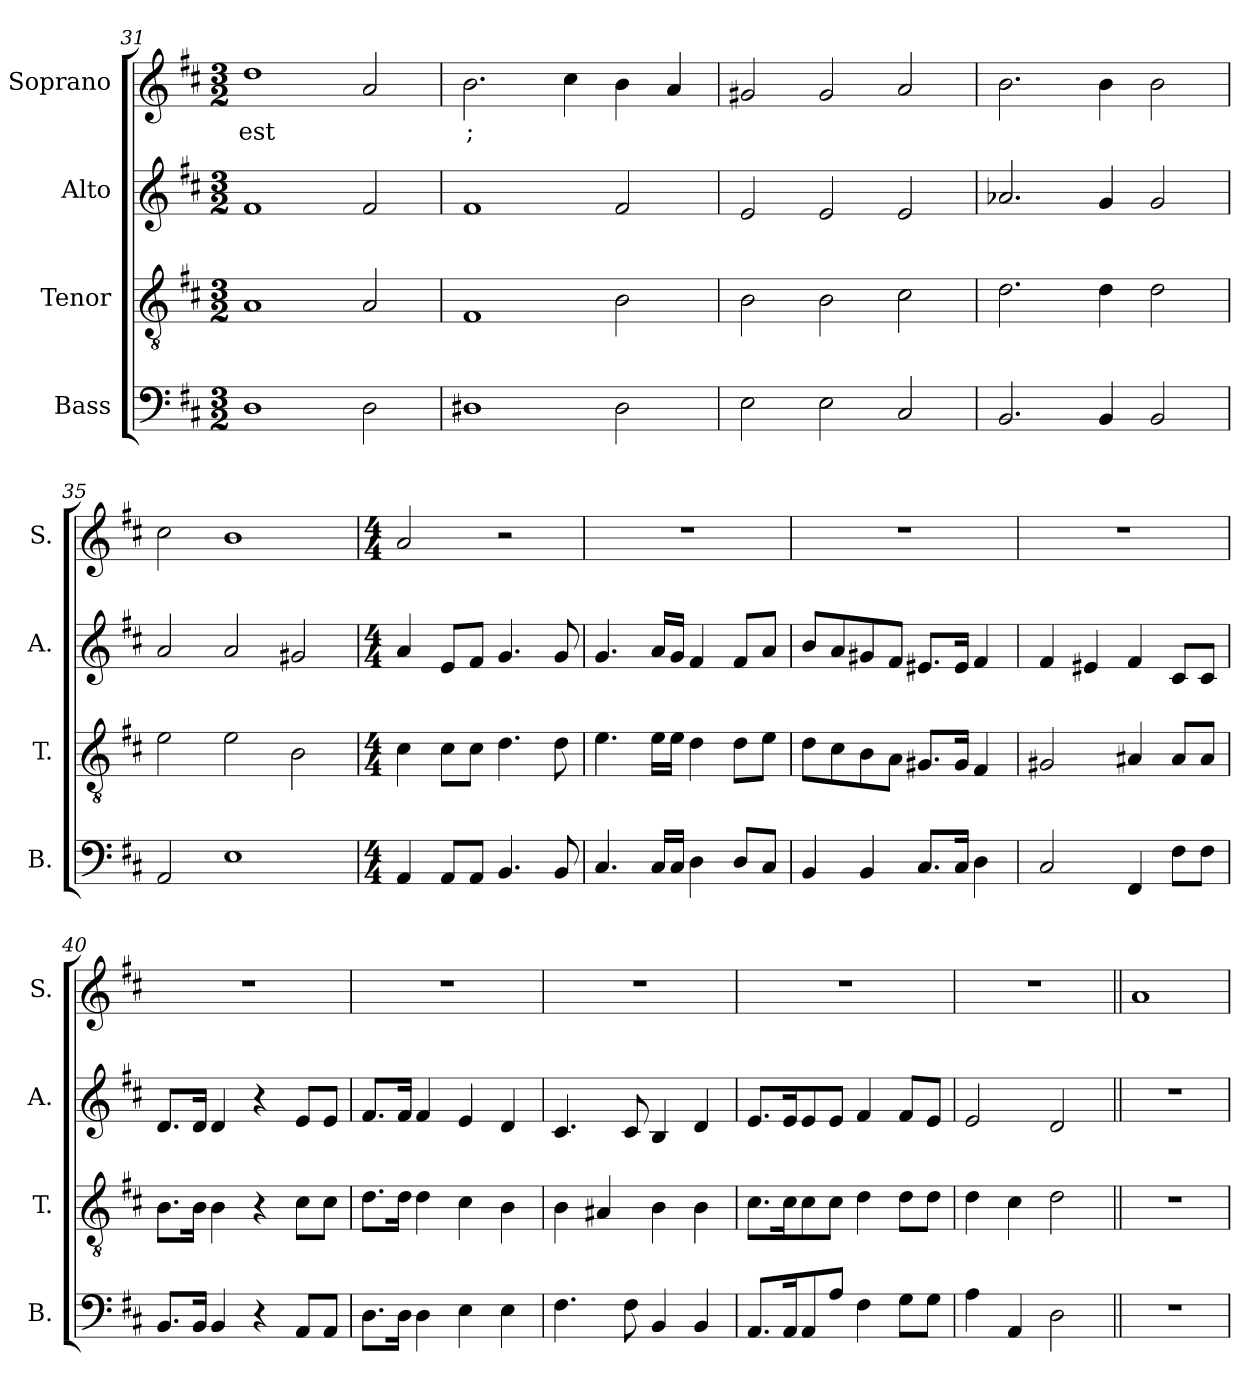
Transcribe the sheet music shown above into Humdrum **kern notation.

**kern	**kern	**kern	**kern	**text
*part4	*part3	*part2	*part1	*part1
*staff4	*staff3	*staff2	*staff1	*staff1
*I"Bass	*I"Tenor	*I"Alto	*I"Soprano	*
*I'B.	*I'T.	*I'A.	*I'S.	*
*clefF4	*clefGv2	*clefG2	*clefG2	*
*k[f#c#]	*k[f#c#]	*k[f#c#]	*k[f#c#]	*
*D:	*D:	*D:	*D:	*
*M3/2	*M3/2	*M3/2	*M3/2	*
=31	=31	=31	=31	=31
1D	1A	1f#	1dd	est
2D\	2A/	2f#/	2a/	.
!!LO:LB:g=z
=32	=32	=32	=32	=32
1D#X	1F#	1f#	2.b\	;
.	.	.	4cc#\	.
2D#\	2B\	2f#/	4b\	.
.	.	.	4a/	.
=33	=33	=33	=33	=33
2E\	2B\	2e/	2g#X/	.
2E\	2B\	2e/	2g#/	.
2C#/	2c#\	2e/	2a/	.
=34	=34	=34	=34	=34
2.BB/	2.d\	2.a-X/	2.b\	.
4BB/	4d\	4g/	4b\	.
2BB/	2d\	2g/	2b\	.
=35	=35	=35	=35	=35
2AA/	2e\	2a/	2cc#\	.
1E	2e\	2a/	1b	.
.	2B\	2g#X/	.	.
=36	=36	=36	=36	=36
*M4/4	*M4/4	*M4/4	*M4/4	*
4AA/	4c#\	4a/	2a/	.
8AA/L	8c#\L	8e/L	.	.
8AA/J	8c#\J	8f#/J	.	.
4.BB/	4.d\	4.g/	2r	.
8BB/	8d\	8g/	.	.
=37	=37	=37	=37	=37
4.C#/	4.e\	4.g/	1r	.
16C#/LL	16e\LL	16a/LL	.	.
16C#/JJ	16e\JJ	16g/JJ	.	.
4D\	4d\	4f#/	.	.
8D/L	8d\L	8f#/L	.	.
8C#/J	8e\J	8a/J	.	.
!!LO:PB:g=z
=38	=38	=38	=38	=38
4BB/	8d\L	8b/L	1r	.
.	8c#\	8a/	.	.
4BB/	8B\	8g#X/	.	.
.	8A\J	8f#/J	.	.
8.C#/L	8.G#X/L	8.e#X/L	.	.
16C#/Jk	16G#/Jk	16e#/Jk	.	.
4D\	4F#/	4f#/	.	.
=39	=39	=39	=39	=39
2C#/	2G#X/	4f#/	1r	.
.	.	4e#X/	.	.
4FF#/	4A#X/	4f#/	.	.
8F#\L	8A#/L	8c#/L	.	.
8F#\J	8A#/J	8c#/J	.	.
=40	=40	=40	=40	=40
8.BB/L	8.B\L	8.d/L	1r	.
16BB/Jk	16B\Jk	16d/Jk	.	.
4BB/	4B\	4d/	.	.
4r	4r	4r	.	.
8AA/L	8c#\L	8e/L	.	.
8AA/J	8c#\J	8e/J	.	.
=41	=41	=41	=41	=41
8.D\L	8.d\L	8.f#/L	1r	.
16D\Jk	16d\Jk	16f#/Jk	.	.
4D\	4d\	4f#/	.	.
4E\	4c#\	4e/	.	.
4E\	4B\	4d/	.	.
=42	=42	=42	=42	=42
4.F#\	4B\	4.c#/	1r	.
.	4A#X/	.	.	.
8F#\	.	8c#/	.	.
4BB/	4B\	4B/	.	.
4BB/	4B\	4d/	.	.
=43	=43	=43	=43	=43
8.AA/L	8.c#\L	8.e/L	1r	.
16AA/K	16c#\K	16e/K	.	.
8AA/	8c#\	8e/	.	.
8A/J	8c#\J	8e/J	.	.
4F#\	4d\	4f#/	.	.
8G\L	8d\L	8f#/L	.	.
8G\J	8d\J	8e/J	.	.
!!LO:LB:g=z
=44	=44	=44	=44	=44
4A\	4d\	2e/	1r	.
4AA/	4c#\	.	.	.
2D\	2d\	2d/	.	.
=45||	=45||	=45||	=45||	=45||
1r	1r	1r	1a	.
=	=	=	=	=
*-	*-	*-	*-	*-
